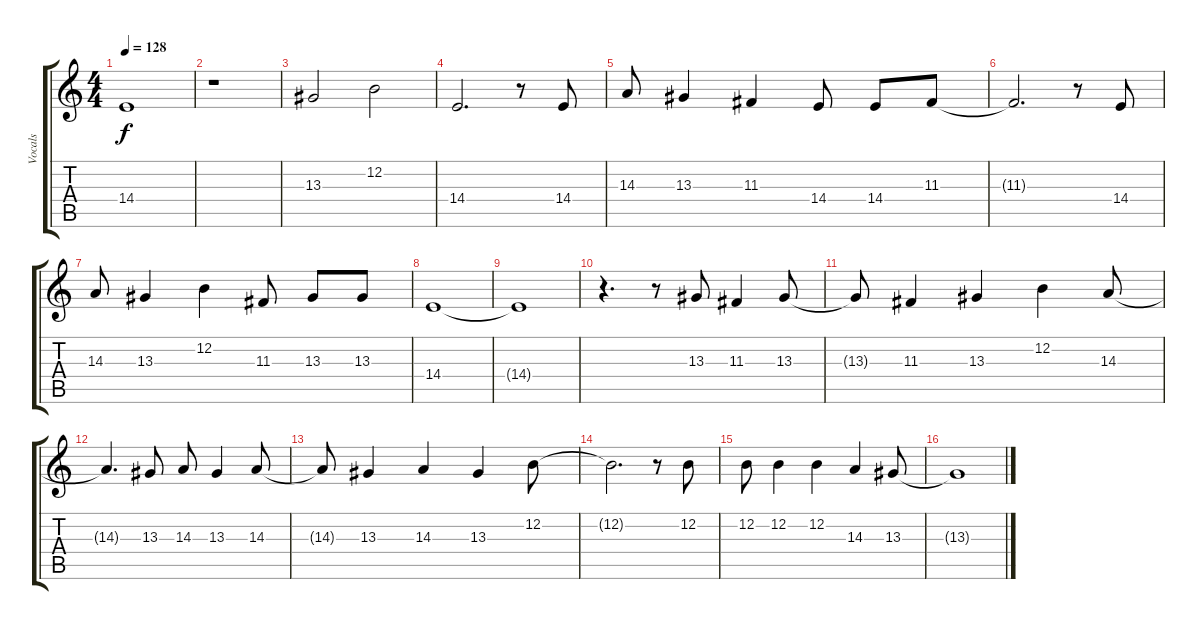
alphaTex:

\track ("Vocals" "Vocals") {instrument synthstrings1}
\staff {score tabs}
\tuning (E4 B3 G3 D3 A2 E2) {hide}
\ts (4 4)
\tempo 128
\clef g2
\ks c
14.4{t}.1{dy f} |
r.1 |
13.3.2 12.2.2 |
14.4.2{d} r.8 14.4.8 |
14.3.8 13.3.4 11.3.4 14.4.8 14.4.8 11.3.8 |
11.3{t}.2{d} r.8 14.4.8 |
14.3.8 13.3.4 12.2.4 11.3.8 13.3.8 13.3.8 |
14.4.1 |
14.4{t}.1 |
r.4{d} r.8 13.3.8 11.3.4 13.3.8 |
13.3{t}.8 11.3.4 13.3.4 12.2.4 14.3.8 |
14.3{t}.4{d} 13.3.8 14.3.8 13.3.4 14.3.8 |
14.3{t}.8 13.3.4 14.3.4 13.3.4 12.2.8 |
12.2{t}.2{d} r.8 12.2.8 |
12.2.8 12.2.4 12.2.4 14.3.4 13.3.8 |
13.3{t}.1
